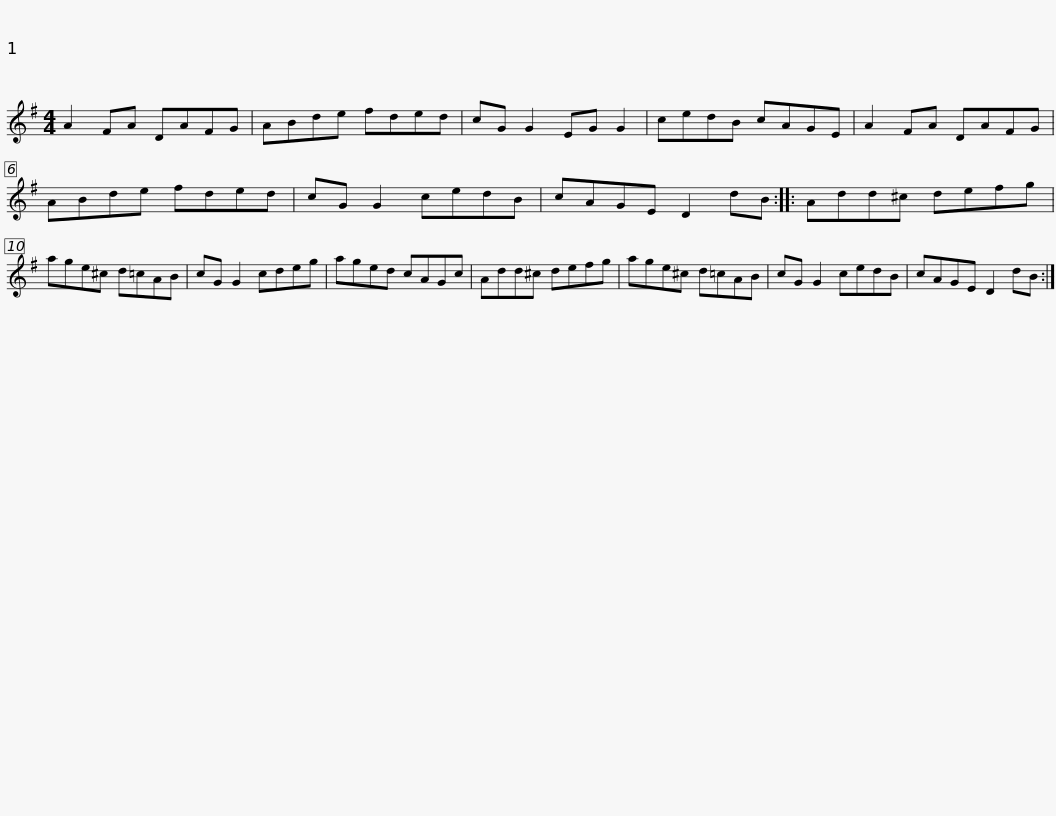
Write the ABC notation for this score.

X:1
L:1/8
M:4/4
I:linebreak $
K:G
V:1 treble
V:1
 A2 FA DAFG | ABde fded | cG G2 EG G2 | cedB cAGE | A2 FA DAFG | %5
 ABde fded |$ cG G2 cedB | cAGE D2 dB :: Add^c defg | age^c d=cAB | %10
 cG G2 cdeg |$ aged cAGc | Add^c defg | age^c d=cAB | cG G2 cedB | %15
 cAGE D2 dB :| %16
